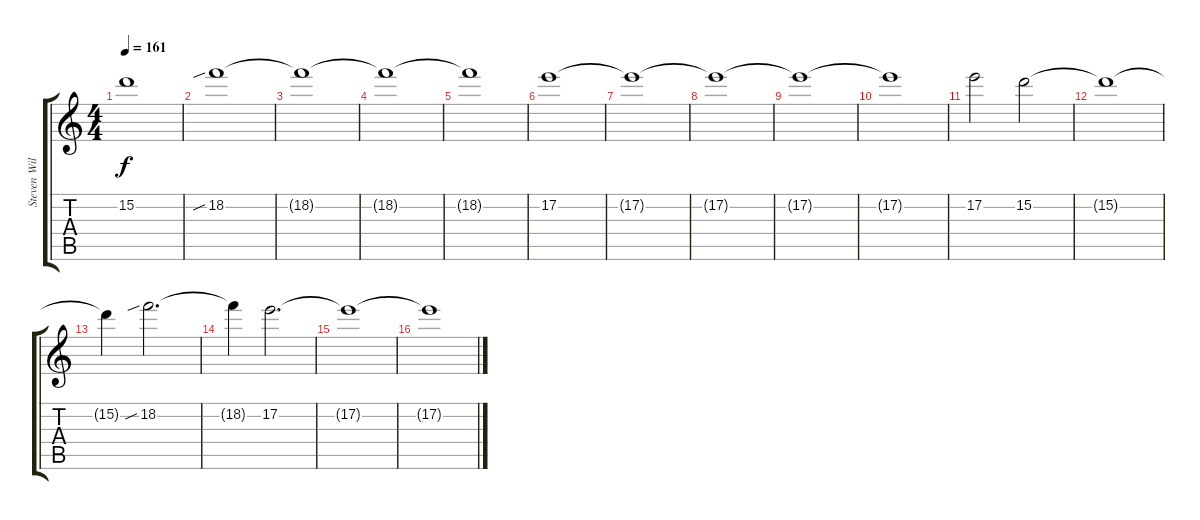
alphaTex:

\track ("Steven Wilson (Guitar 5)" "Steven Wil") {instrument overdrivenguitar}
\staff {score tabs}
\tuning (E4 B3 G3 D3 A2 D2) {hide}
\ts (4 4)
\tempo 161
\clef g2
\ks c
15.2{t}.1{dy f} |
18.2{sib}.1 |
18.2{t}.1 |
18.2{t}.1 |
18.2{t}.1 |
17.2.1 |
17.2{t}.1 |
17.2{t}.1 |
17.2{t}.1 |
17.2{t}.1 |
17.2.2 15.2.2 |
15.2{t}.1 |
15.2{t}.4 18.2{sib}.2{d} |
18.2{t}.4 17.2.2{d} |
17.2{t}.1 |
17.2{t}.1
